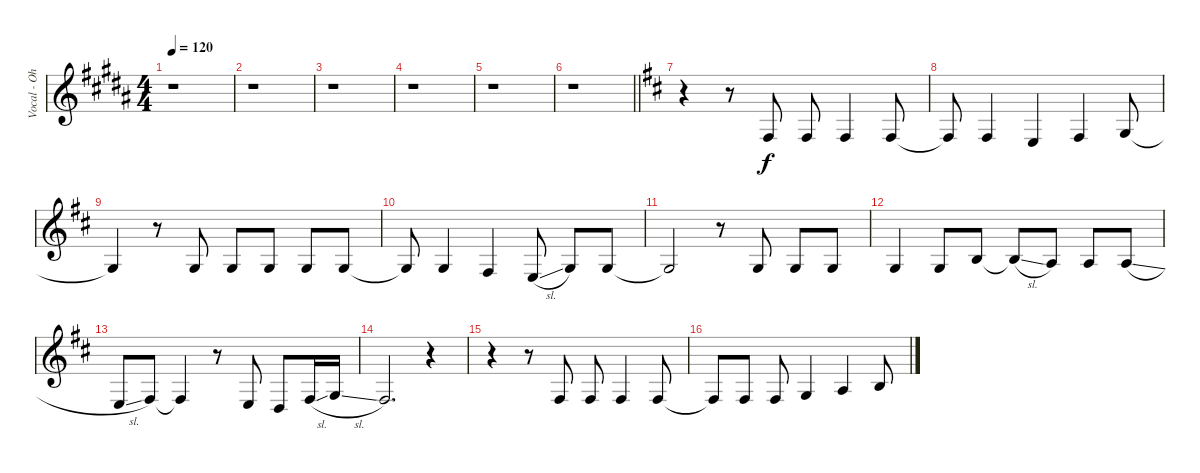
\track ("Vocal - Oh Won Bin" "Vocal - Oh") {instrument sopranosax}
\staff {score}
\tuning (E4 B3 G3 D3 A2 E2) {hide}
\ts (4 4)
\tempo 120
\clef g2
\ks g#minor
r.1{dy f} |
r.1 |
r.1 |
r.1 |
r.1 |
\barLineRight lightlight
r.1 |
\ks bminor
r.4 r.8 4.4.8 4.4.8 4.4.4 4.4.8 |
4.4{t}.8 4.4.4 2.4.4 4.4.4 0.3.8 |
0.3{t}.4 r.8 0.3.8 0.3.8 0.3.8 0.3.8 0.3.8 |
0.3{t}.8 0.3.4 4.4.4 2.4{sl}.8 5.4.8 0.3.8 |
0.3{t}.2 r.8 0.3.8 0.3.8 0.3.8 |
0.3.4 0.3.8 4.3.8 4.3{sl t}.8 2.3.8 2.3.8 7.4{sl}.8 |
2.4{sl}.8 4.4.8 4.4{t}.4 r.8 2.4.8 0.4.8 4.4{sl}.16 5.4{sl}.16 |
4.4.2{d} r.4 |
r.4 r.8 4.4.8 4.4.8 4.4.4 4.4.8 |
4.4{t}.8 4.4.8 4.4.8 0.3.4 2.3.4 0.2.8
